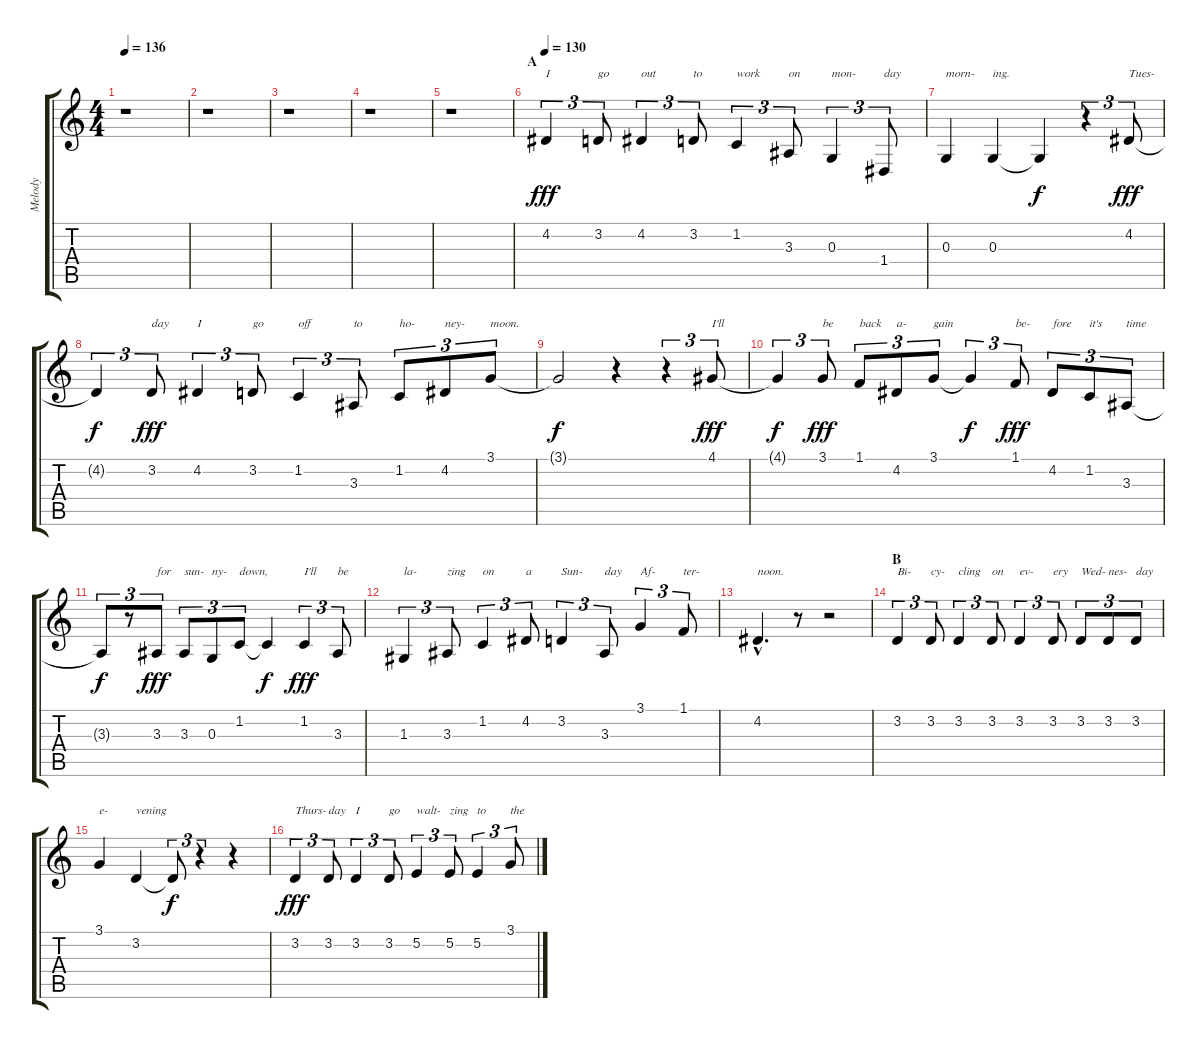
\track ("Melody" "Melody") {instrument bassoon}
\staff {score tabs}
\tuning (E4 B3 G3 D3 A2 E2) {hide}
\ts (4 4)
\tempo 136
\clef g2
\ks c
r.1{dy fff instrument bassoon} |
r.1 |
r.1 |
r.1 |
r.1 |
\section ("" "A")
\tempo 130
4.2.4{tu (3 2) txt "I"} 3.2.8{tu (3 2) txt "go"} 4.2.4{tu (3 2) txt "out"} 3.2.8{tu (3 2) txt "to"} 1.2.4{tu (3 2) txt "work"} 3.3.8{tu (3 2) txt "on"} 0.3.4{tu (3 2) txt "mon-"} 1.4.8{tu (3 2) txt "day"} |
0.3.4{txt "morn-"} 0.3.4{txt "ing."} 0.3{t}.4{dy f} r.4{tu (3 2)} 4.2.8{tu (3 2) txt "Tues-" dy fff} |
4.2{t}.4{tu (3 2) dy f} 3.2.8{tu (3 2) txt "day" dy fff} 4.2.4{tu (3 2) txt "I"} 3.2.8{tu (3 2) txt "go"} 1.2.4{tu (3 2) txt "off"} 3.3.8{tu (3 2) txt "to"} 1.2.8{tu (3 2) txt "ho-"} 4.2.8{tu (3 2) txt "ney-"} 3.1.8{tu (3 2) txt "moon."} |
3.1{t}.2{dy f} r.4 r.4{tu (3 2)} 4.1.8{tu (3 2) txt "I'll" dy fff} |
4.1{t}.4{tu (3 2) dy f} 3.1.8{tu (3 2) txt "be" dy fff} 1.1.8{tu (3 2) txt "back"} 4.2.8{tu (3 2) txt "a-"} 3.1.8{tu (3 2) txt "gain"} 3.1{t}.4{tu (3 2) dy f} 1.1.8{tu (3 2) txt "be-" dy fff} 4.2.8{tu (3 2) txt "fore"} 1.2.8{tu (3 2) txt "it's"} 3.3.8{tu (3 2) txt "time"} |
3.3{t}.8{tu (3 2) dy f} r.8{tu (3 2)} 3.3.8{tu (3 2) txt "for" dy fff} 3.3.8{tu (3 2) txt "sun-"} 0.3.8{tu (3 2) txt "ny-"} 1.2.8{tu (3 2) txt "down,"} 1.2{t}.4{dy f} 1.2.4{tu (3 2) txt "I'll" dy fff} 3.3.8{tu (3 2) txt "be"} |
1.3.4{tu (3 2) txt "la-"} 3.3.8{tu (3 2) txt "zing"} 1.2.4{tu (3 2) txt "on"} 4.2.8{tu (3 2) txt "a"} 3.2.4{tu (3 2) txt "Sun-"} 3.3.8{tu (3 2) txt "day"} 3.1.4{tu (3 2) txt "Af-"} 1.1.8{tu (3 2) txt "ter-"} |
4.2{hac}.4{d txt "noon."} r.8 r.2 |
\section ("" "B")
3.2.4{tu (3 2) txt "Bi-"} 3.2.8{tu (3 2) txt "cy-"} 3.2.4{tu (3 2) txt "cling"} 3.2.8{tu (3 2) txt "on"} 3.2.4{tu (3 2) txt "ev-"} 3.2.8{tu (3 2) txt "ery"} 3.2.8{tu (3 2) txt "Wed-"} 3.2.8{tu (3 2) txt "nes-"} 3.2.8{tu (3 2) txt "day"} |
3.1.4{txt "e-"} 3.2.4{txt "vening"} 3.2{t}.8{tu (3 2) dy f} r.4{tu (3 2)} r.4 |
3.2.4{tu (3 2) txt "Thurs-" dy fff} 3.2.8{tu (3 2) txt "day"} 3.2.4{tu (3 2) txt "I"} 3.2.8{tu (3 2) txt "go"} 5.2.4{tu (3 2) txt "walt-"} 5.2.8{tu (3 2) txt "zing"} 5.2.4{tu (3 2) txt "to"} 3.1.8{tu (3 2) txt "the"}
